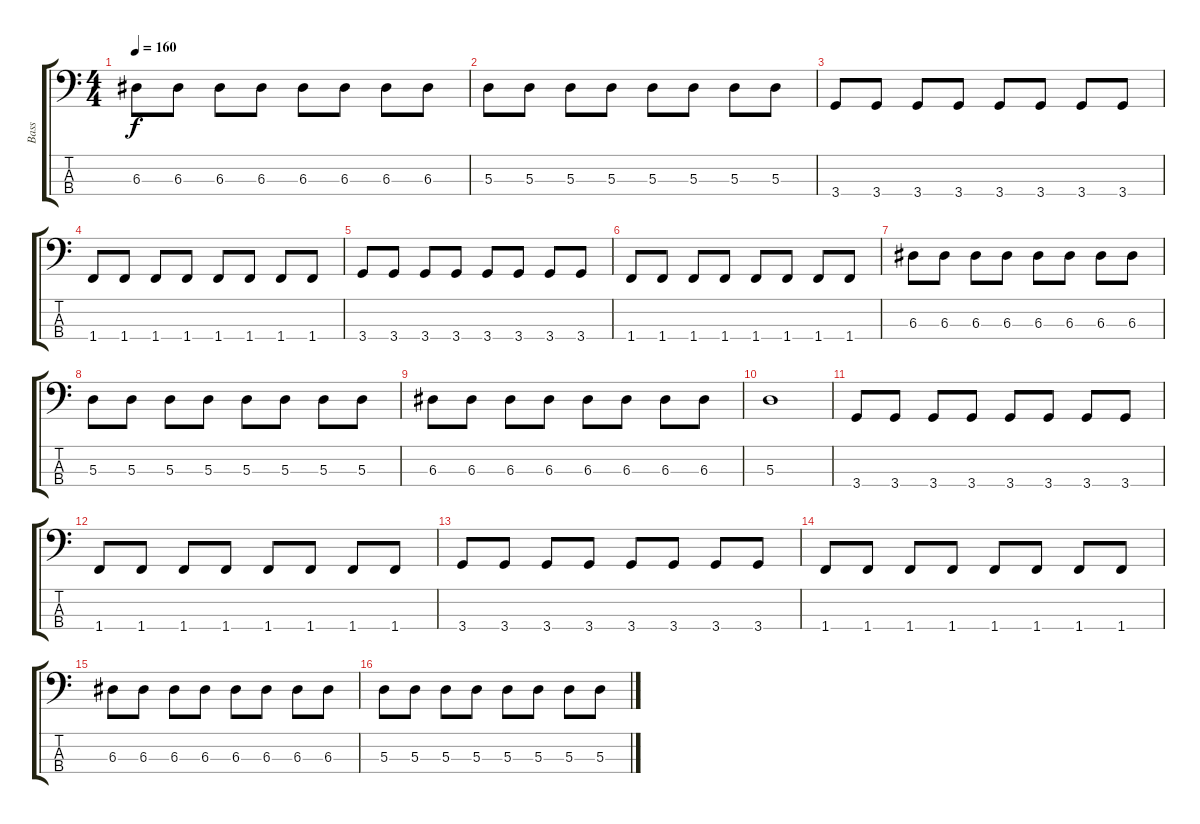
\track ("Bass" "Bass") {instrument electricbassfinger}
\staff {score tabs}
\tuning (G2 D2 A1 E1) {hide}
\ts (4 4)
\tempo 160
\clef f4
\ks c
6.3.8{dy f} 6.3.8 6.3.8 6.3.8 6.3.8 6.3.8 6.3.8 6.3.8 |
5.3.8 5.3.8 5.3.8 5.3.8 5.3.8 5.3.8 5.3.8 5.3.8 |
3.4.8 3.4.8 3.4.8 3.4.8 3.4.8 3.4.8 3.4.8 3.4.8 |
1.4.8 1.4.8 1.4.8 1.4.8 1.4.8 1.4.8 1.4.8 1.4.8 |
3.4.8 3.4.8 3.4.8 3.4.8 3.4.8 3.4.8 3.4.8 3.4.8 |
1.4.8 1.4.8 1.4.8 1.4.8 1.4.8 1.4.8 1.4.8 1.4.8 |
6.3.8 6.3.8 6.3.8 6.3.8 6.3.8 6.3.8 6.3.8 6.3.8 |
5.3.8 5.3.8 5.3.8 5.3.8 5.3.8 5.3.8 5.3.8 5.3.8 |
6.3.8 6.3.8 6.3.8 6.3.8 6.3.8 6.3.8 6.3.8 6.3.8 |
5.3.1 |
3.4.8 3.4.8 3.4.8 3.4.8 3.4.8 3.4.8 3.4.8 3.4.8 |
1.4.8 1.4.8 1.4.8 1.4.8 1.4.8 1.4.8 1.4.8 1.4.8 |
3.4.8 3.4.8 3.4.8 3.4.8 3.4.8 3.4.8 3.4.8 3.4.8 |
1.4.8 1.4.8 1.4.8 1.4.8 1.4.8 1.4.8 1.4.8 1.4.8 |
6.3.8 6.3.8 6.3.8 6.3.8 6.3.8 6.3.8 6.3.8 6.3.8 |
5.3.8 5.3.8 5.3.8 5.3.8 5.3.8 5.3.8 5.3.8 5.3.8
